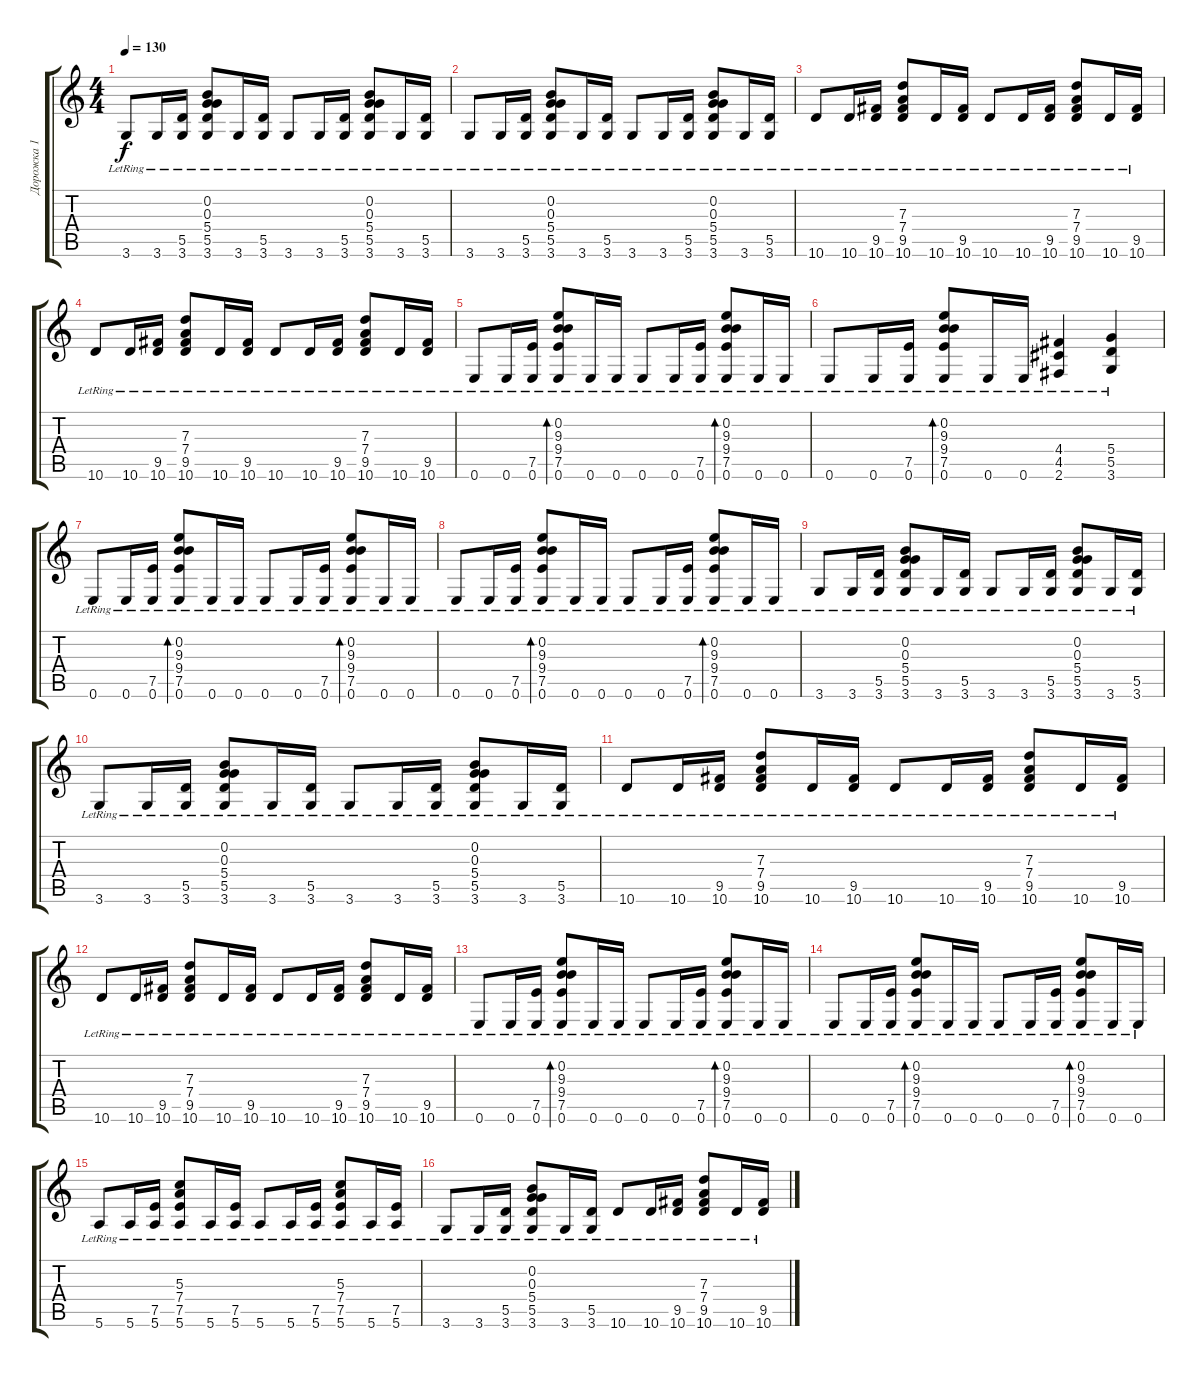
\track ("Дорожка 1" "Дорожка 1") {instrument electricguitarmuted}
\staff {score tabs}
\tuning (E4 B3 G3 D3 A2 E2) {hide}
\ts (4 4)
\tempo 130
\clef g2
\ks c
3.6{lr}.8{dy f} 3.6{lr}.16 (5.5{lr} 3.6{lr}).16 (0.2{lr} 0.3{lr} 5.4{lr} 5.5{lr} 3.6{lr}).8 3.6{lr}.16 (5.5{lr} 3.6{lr}).16 3.6{lr}.8 3.6{lr}.16 (5.5{lr} 3.6{lr}).16 (0.2{lr} 0.3{lr} 5.4{lr} 5.5{lr} 3.6{lr}).8 3.6{lr}.16 (5.5{lr} 3.6{lr}).16 |
3.6{lr}.8 3.6{lr}.16 (5.5{lr} 3.6{lr}).16 (0.2{lr} 0.3{lr} 5.4{lr} 5.5{lr} 3.6{lr}).8 3.6{lr}.16 (5.5{lr} 3.6{lr}).16 3.6{lr}.8 3.6{lr}.16 (5.5{lr} 3.6{lr}).16 (0.2{lr} 0.3{lr} 5.4{lr} 5.5{lr} 3.6{lr}).8 3.6{lr}.16 (5.5{lr} 3.6{lr}).16 |
10.6{lr}.8 10.6{lr}.16 (9.5{lr} 10.6{lr}).16 (7.3{lr} 7.4{lr} 9.5{lr} 10.6{lr}).8 10.6{lr}.16 (9.5{lr} 10.6{lr}).16 10.6{lr}.8 10.6{lr}.16 (9.5{lr} 10.6{lr}).16 (7.3{lr} 7.4{lr} 9.5{lr} 10.6{lr}).8 10.6{lr}.16 (9.5{lr} 10.6{lr}).16 |
10.6{lr}.8 10.6{lr}.16 (9.5{lr} 10.6{lr}).16 (7.3{lr} 7.4{lr} 9.5{lr} 10.6{lr}).8 10.6{lr}.16 (9.5{lr} 10.6{lr}).16 10.6{lr}.8 10.6{lr}.16 (9.5{lr} 10.6{lr}).16 (7.3{lr} 7.4{lr} 9.5{lr} 10.6{lr}).8 10.6{lr}.16 (9.5{lr} 10.6{lr}).16 |
0.6{lr}.8 0.6{lr}.16 (7.5 0.6{lr}).16 (0.2 9.3{lr} 9.4{lr} 7.5 0.6{lr}).8{bd 60} 0.6{lr}.16 0.6{lr}.16 0.6{lr}.8 0.6{lr}.16 (7.5 0.6{lr}).16 (0.2 9.3{lr} 9.4{lr} 7.5 0.6{lr}).8{bd 60} 0.6{lr}.16 0.6{lr}.16 |
0.6{lr}.8 0.6{lr}.16 (7.5 0.6{lr}).16 (0.2 9.3{lr} 9.4{lr} 7.5{lr} 0.6{lr}).8{bd 60} 0.6{lr}.16 0.6{lr}.16 (4.4{lr} 4.5{lr} 2.6{lr}).4 (5.4{lr} 5.5{lr} 3.6{lr}).4 |
0.6{lr}.8 0.6{lr}.16 (7.5 0.6{lr}).16 (0.2 9.3{lr} 9.4{lr} 7.5 0.6{lr}).8{bd 60} 0.6{lr}.16 0.6{lr}.16 0.6{lr}.8 0.6{lr}.16 (7.5 0.6{lr}).16 (0.2 9.3{lr} 9.4{lr} 7.5 0.6{lr}).8{bd 60} 0.6{lr}.16 0.6{lr}.16 |
0.6{lr}.8 0.6{lr}.16 (7.5 0.6{lr}).16 (0.2 9.3{lr} 9.4{lr} 7.5 0.6{lr}).8{bd 60} 0.6{lr}.16 0.6{lr}.16 0.6{lr}.8 0.6{lr}.16 (7.5 0.6{lr}).16 (0.2 9.3{lr} 9.4{lr} 7.5 0.6{lr}).8{bd 60} 0.6{lr}.16 0.6{lr}.16 |
3.6{lr}.8 3.6{lr}.16 (5.5{lr} 3.6{lr}).16 (0.2{lr} 0.3{lr} 5.4{lr} 5.5{lr} 3.6{lr}).8 3.6{lr}.16 (5.5{lr} 3.6{lr}).16 3.6{lr}.8 3.6{lr}.16 (5.5{lr} 3.6{lr}).16 (0.2{lr} 0.3{lr} 5.4{lr} 5.5{lr} 3.6{lr}).8 3.6{lr}.16 (5.5{lr} 3.6{lr}).16 |
3.6{lr}.8 3.6{lr}.16 (5.5{lr} 3.6{lr}).16 (0.2{lr} 0.3{lr} 5.4{lr} 5.5{lr} 3.6{lr}).8 3.6{lr}.16 (5.5{lr} 3.6{lr}).16 3.6{lr}.8 3.6{lr}.16 (5.5{lr} 3.6{lr}).16 (0.2{lr} 0.3{lr} 5.4{lr} 5.5{lr} 3.6{lr}).8 3.6{lr}.16 (5.5{lr} 3.6{lr}).16 |
10.6{lr}.8 10.6{lr}.16 (9.5{lr} 10.6{lr}).16 (7.3{lr} 7.4{lr} 9.5{lr} 10.6{lr}).8 10.6{lr}.16 (9.5{lr} 10.6{lr}).16 10.6{lr}.8 10.6{lr}.16 (9.5{lr} 10.6{lr}).16 (7.3{lr} 7.4{lr} 9.5{lr} 10.6{lr}).8 10.6{lr}.16 (9.5{lr} 10.6{lr}).16 |
10.6{lr}.8 10.6{lr}.16 (9.5{lr} 10.6{lr}).16 (7.3{lr} 7.4{lr} 9.5{lr} 10.6{lr}).8 10.6{lr}.16 (9.5{lr} 10.6{lr}).16 10.6{lr}.8 10.6{lr}.16 (9.5{lr} 10.6{lr}).16 (7.3{lr} 7.4{lr} 9.5{lr} 10.6{lr}).8 10.6{lr}.16 (9.5{lr} 10.6{lr}).16 |
0.6{lr}.8 0.6{lr}.16 (7.5 0.6{lr}).16 (0.2 9.3{lr} 9.4{lr} 7.5 0.6{lr}).8{bd 60} 0.6{lr}.16 0.6{lr}.16 0.6{lr}.8 0.6{lr}.16 (7.5 0.6{lr}).16 (0.2 9.3{lr} 9.4{lr} 7.5 0.6{lr}).8{bd 60} 0.6{lr}.16 0.6{lr}.16 |
0.6{lr}.8 0.6{lr}.16 (7.5 0.6{lr}).16 (0.2 9.3{lr} 9.4{lr} 7.5 0.6{lr}).8{bd 60} 0.6{lr}.16 0.6{lr}.16 0.6{lr}.8 0.6{lr}.16 (7.5 0.6{lr}).16 (0.2 9.3{lr} 9.4{lr} 7.5 0.6{lr}).8{bd 60} 0.6{lr}.16 0.6{lr}.16 |
5.6{lr}.8 5.6{lr}.16 (7.5{lr} 5.6{lr}).16 (5.3{lr} 7.4{lr} 7.5{lr} 5.6{lr}).8 5.6{lr}.16 (7.5{lr} 5.6{lr}).16 5.6{lr}.8 5.6{lr}.16 (7.5{lr} 5.6{lr}).16 (5.3{lr} 7.4{lr} 7.5{lr} 5.6{lr}).8 5.6{lr}.16 (7.5{lr} 5.6{lr}).16 |
3.6{lr}.8 3.6{lr}.16 (5.5{lr} 3.6{lr}).16 (0.2{lr} 0.3{lr} 5.4{lr} 5.5{lr} 3.6{lr}).8 3.6{lr}.16 (5.5{lr} 3.6{lr}).16 10.6{lr}.8 10.6{lr}.16 (9.5{lr} 10.6{lr}).16 (7.3{lr} 7.4{lr} 9.5{lr} 10.6{lr}).8 10.6{lr}.16 (9.5{lr} 10.6{lr}).16
